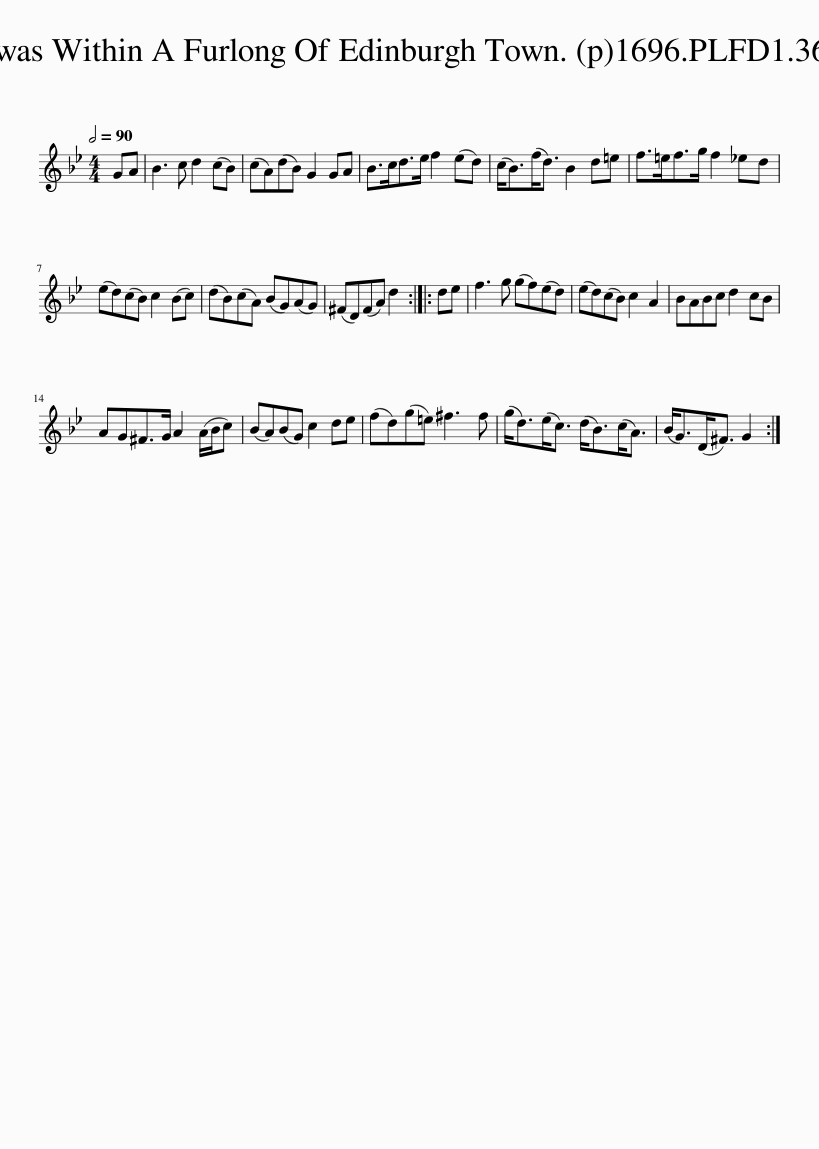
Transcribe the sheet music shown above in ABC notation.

X:1
L:1/8
Q:1/2=90
M:4/4
I:linebreak $
K:Gmin
V:1 treble
V:1
 GA | B3 c d2 (cB) | (cA)(dB) G2 GA | B>cd>e f2 (ed) | (c<B)(f<d) B2 d=e | %5
 f>=ef>g f2 _ed |$ (ed)(cB) c2 (Bc) | (dB)(cA) (BG)(AG) | (^FD)(FA) d2 :: de | %10
 f3 g (gf)(ed) | (ed)(cB) c2 A2 | BABc d2 cB |$ AG^F>G A2 (A/B/c) | (BA)(BG) c2 de | %15
 (fd)(g=e) ^f3 f | (g<d)(e<c) (d<B)(c<A) | (B<G)(D<^F) G2 :| %18
